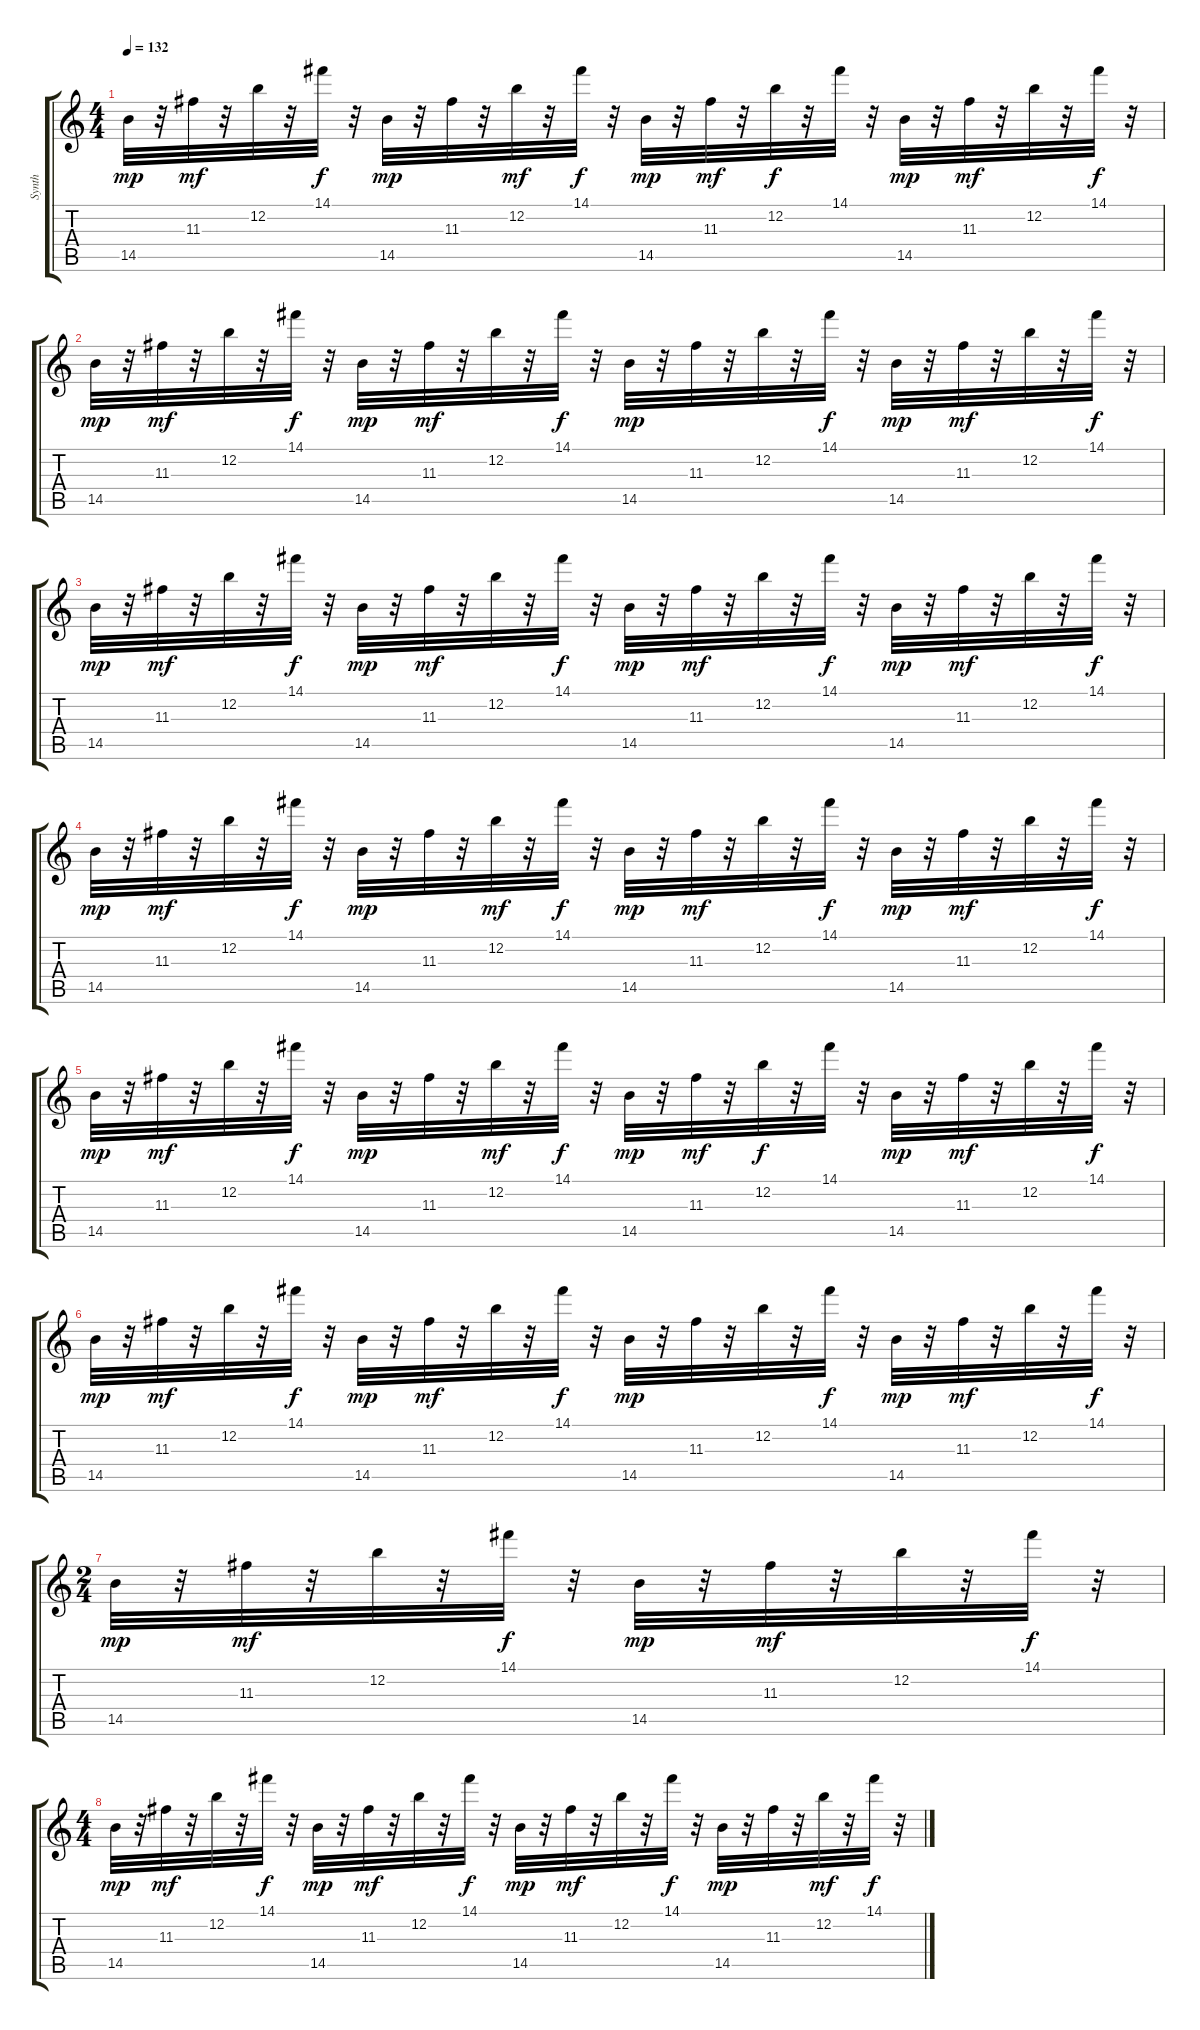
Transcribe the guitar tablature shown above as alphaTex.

\track ("Synth" "Synth") {instrument electricbasspick}
\staff {score tabs}
\tuning (E4 B3 G3 D3 A2 E2) {hide}
\ts (4 4)
\tempo 132
\clef g2
\ks c
14.5.32{dy mp} r.32 11.3.32{dy mf} r.32 12.2.32 r.32 14.1.32{dy f} r.32 14.5.32{dy mp} r.32 11.3.32 r.32 12.2.32{dy mf} r.32 14.1.32{dy f} r.32 14.5.32{dy mp} r.32 11.3.32{dy mf} r.32 12.2.32{dy f} r.32 14.1.32 r.32 14.5.32{dy mp} r.32 11.3.32{dy mf} r.32 12.2.32 r.32 14.1.32{dy f} r.32 |
14.5.32{dy mp} r.32 11.3.32{dy mf} r.32 12.2.32 r.32 14.1.32{dy f} r.32 14.5.32{dy mp} r.32 11.3.32{dy mf} r.32 12.2.32 r.32 14.1.32{dy f} r.32 14.5.32{dy mp} r.32 11.3.32 r.32 12.2.32 r.32 14.1.32{dy f} r.32 14.5.32{dy mp} r.32 11.3.32{dy mf} r.32 12.2.32 r.32 14.1.32{dy f} r.32 |
14.5.32{dy mp} r.32 11.3.32{dy mf} r.32 12.2.32 r.32 14.1.32{dy f} r.32 14.5.32{dy mp} r.32 11.3.32{dy mf} r.32 12.2.32 r.32 14.1.32{dy f} r.32 14.5.32{dy mp} r.32 11.3.32{dy mf} r.32 12.2.32 r.32 14.1.32{dy f} r.32 14.5.32{dy mp} r.32 11.3.32{dy mf} r.32 12.2.32 r.32 14.1.32{dy f} r.32 |
14.5.32{dy mp} r.32 11.3.32{dy mf} r.32 12.2.32 r.32 14.1.32{dy f} r.32 14.5.32{dy mp} r.32 11.3.32 r.32 12.2.32{dy mf} r.32 14.1.32{dy f} r.32 14.5.32{dy mp} r.32 11.3.32{dy mf} r.32 12.2.32 r.32 14.1.32{dy f} r.32 14.5.32{dy mp} r.32 11.3.32{dy mf} r.32 12.2.32 r.32 14.1.32{dy f} r.32 |
14.5.32{dy mp} r.32 11.3.32{dy mf} r.32 12.2.32 r.32 14.1.32{dy f} r.32 14.5.32{dy mp} r.32 11.3.32 r.32 12.2.32{dy mf} r.32 14.1.32{dy f} r.32 14.5.32{dy mp} r.32 11.3.32{dy mf} r.32 12.2.32{dy f} r.32 14.1.32 r.32 14.5.32{dy mp} r.32 11.3.32{dy mf} r.32 12.2.32 r.32 14.1.32{dy f} r.32 |
14.5.32{dy mp} r.32 11.3.32{dy mf} r.32 12.2.32 r.32 14.1.32{dy f} r.32 14.5.32{dy mp} r.32 11.3.32{dy mf} r.32 12.2.32 r.32 14.1.32{dy f} r.32 14.5.32{dy mp} r.32 11.3.32 r.32 12.2.32 r.32 14.1.32{dy f} r.32 14.5.32{dy mp} r.32 11.3.32{dy mf} r.32 12.2.32 r.32 14.1.32{dy f} r.32 |
\ts (2 4)
14.5.32{dy mp} r.32 11.3.32{dy mf} r.32 12.2.32 r.32 14.1.32{dy f} r.32 14.5.32{dy mp} r.32 11.3.32{dy mf} r.32 12.2.32 r.32 14.1.32{dy f} r.32 |
\ts (4 4)
14.5.32{dy mp} r.32 11.3.32{dy mf} r.32 12.2.32 r.32 14.1.32{dy f} r.32 14.5.32{dy mp} r.32 11.3.32{dy mf} r.32 12.2.32 r.32 14.1.32{dy f} r.32 14.5.32{dy mp} r.32 11.3.32{dy mf} r.32 12.2.32 r.32 14.1.32{dy f} r.32 14.5.32{dy mp} r.32 11.3.32 r.32 12.2.32{dy mf} r.32 14.1.32{dy f} r.32
